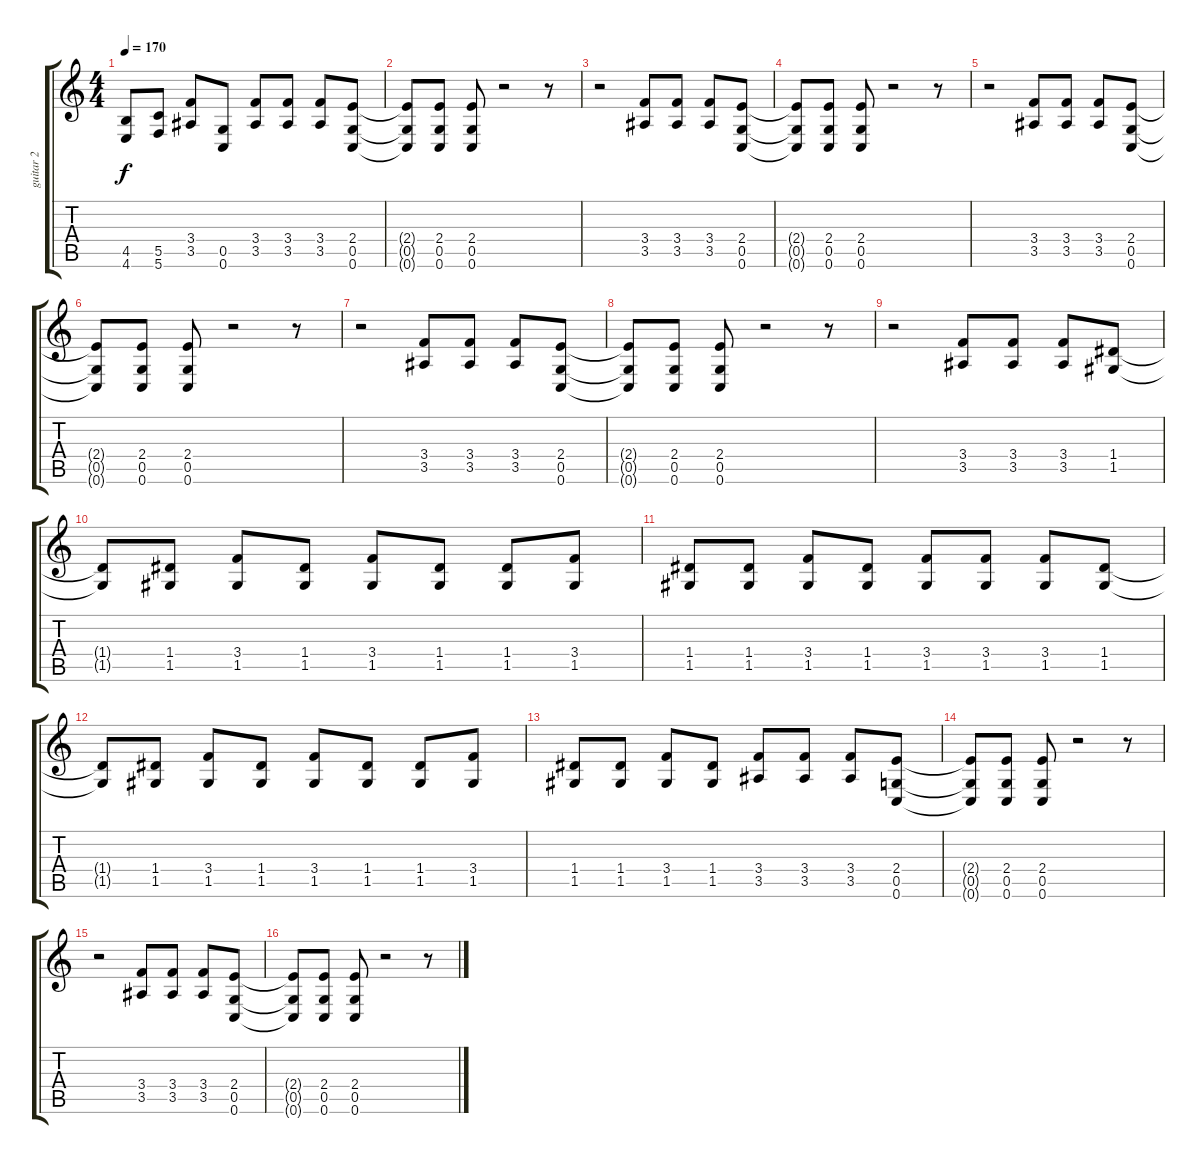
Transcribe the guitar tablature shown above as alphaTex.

\track ("guitar 2" "guitar 2") {instrument overdrivenguitar}
\staff {score tabs}
\tuning (E4 B3 A3 D3 G2 C2) {hide}
\ts (4 4)
\tempo 170
\clef g2
\ks c
(4.5 4.6).8{dy f} (5.5 5.6).8 (3.4 3.5).8 (0.5 0.6).8 (3.4 3.5).8 (3.4 3.5).8 (3.4 3.5).8 (2.4 0.5 0.6).8 |
(2.4{t} 0.5{t} 0.6{t}).8 (2.4 0.5 0.6).8 (2.4 0.5 0.6).8 r.2 r.8 |
r.2 (3.4 3.5).8 (3.4 3.5).8 (3.4 3.5).8 (2.4 0.5 0.6).8 |
(2.4{t} 0.5{t} 0.6{t}).8 (2.4 0.5 0.6).8 (2.4 0.5 0.6).8 r.2 r.8 |
r.2 (3.4 3.5).8 (3.4 3.5).8 (3.4 3.5).8 (2.4 0.5 0.6).8 |
(2.4{t} 0.5{t} 0.6{t}).8 (2.4 0.5 0.6).8 (2.4 0.5 0.6).8 r.2 r.8 |
r.2 (3.4 3.5).8 (3.4 3.5).8 (3.4 3.5).8 (2.4 0.5 0.6).8 |
(2.4{t} 0.5{t} 0.6{t}).8 (2.4 0.5 0.6).8 (2.4 0.5 0.6).8 r.2 r.8 |
r.2 (3.4 3.5).8 (3.4 3.5).8 (3.4 3.5).8 (1.4 1.5).8 |
(1.4{t} 1.5{t}).8 (1.4 1.5).8 (3.4 1.5).8 (1.4 1.5).8 (3.4 1.5).8 (1.4 1.5).8 (1.4 1.5).8 (3.4 1.5).8 |
(1.4 1.5).8 (1.4 1.5).8 (3.4 1.5).8 (1.4 1.5).8 (3.4 1.5).8 (3.4 1.5).8 (3.4 1.5).8 (1.4 1.5).8 |
(1.4{t} 1.5{t}).8 (1.4 1.5).8 (3.4 1.5).8 (1.4 1.5).8 (3.4 1.5).8 (1.4 1.5).8 (1.4 1.5).8 (3.4 1.5).8 |
(1.4 1.5).8 (1.4 1.5).8 (3.4 1.5).8 (1.4 1.5).8 (3.4 3.5).8 (3.4 3.5).8 (3.4 3.5).8 (2.4 0.5 0.6).8 |
(2.4{t} 0.5{t} 0.6{t}).8 (2.4 0.5 0.6).8 (2.4 0.5 0.6).8 r.2 r.8 |
r.2 (3.4 3.5).8 (3.4 3.5).8 (3.4 3.5).8 (2.4 0.5 0.6).8 |
(2.4{t} 0.5{t} 0.6{t}).8 (2.4 0.5 0.6).8 (2.4 0.5 0.6).8 r.2 r.8
